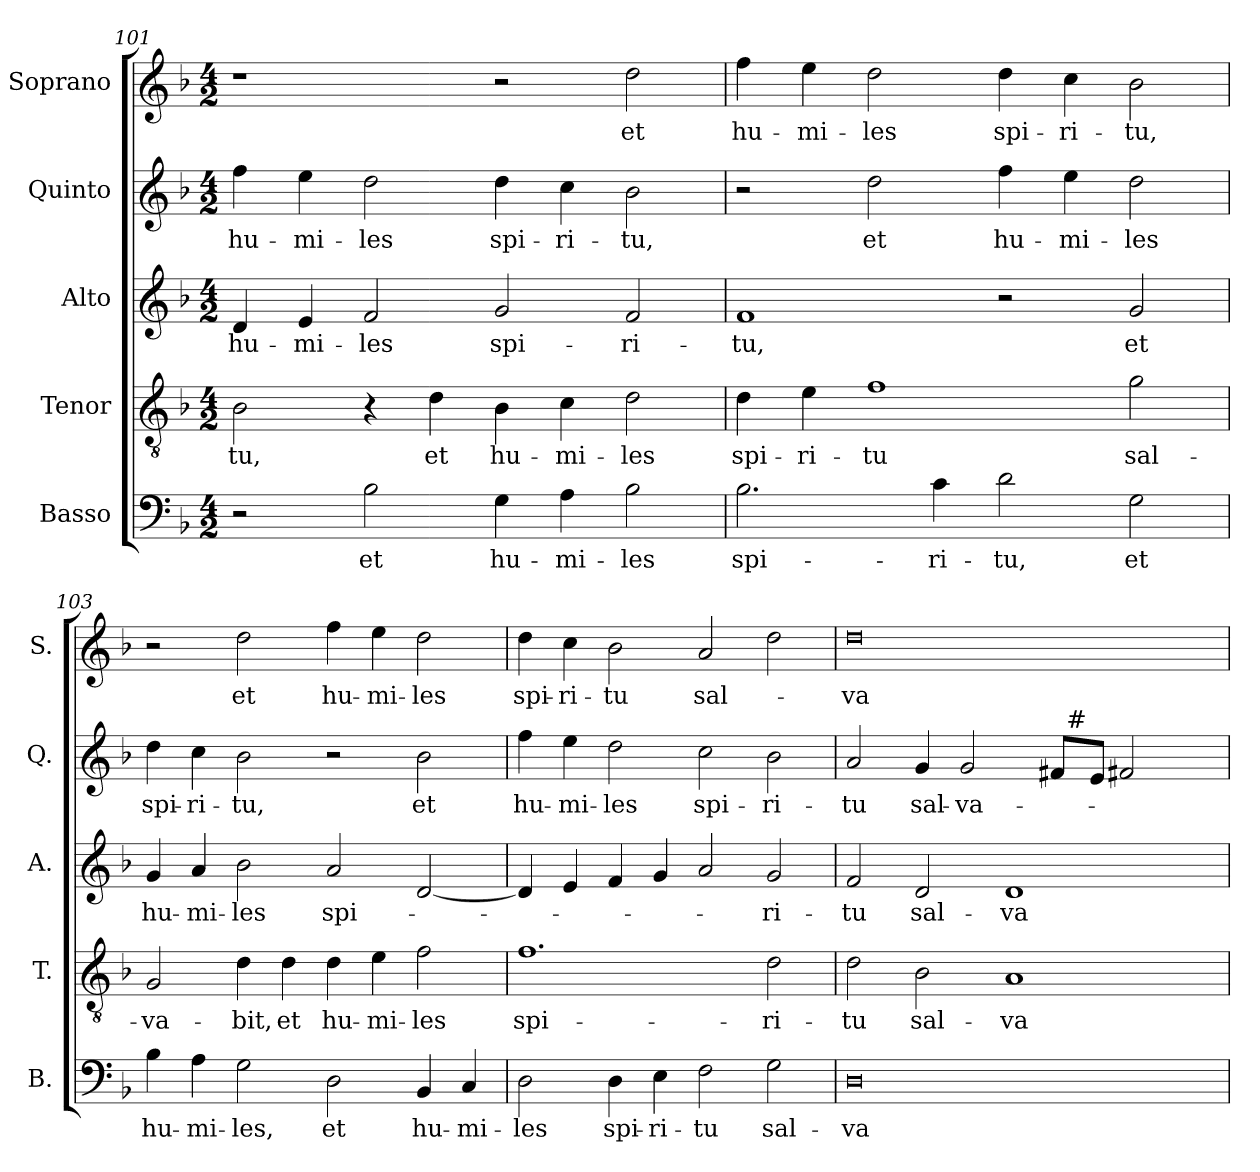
**kern	**text	**kern	**text	**kern	**text	**kern	**text	**kern	**text
*part5	*part5	*part4	*part4	*part3	*part3	*part2	*part2	*part1	*part1
*staff5	*staff5	*staff4	*staff4	*staff3	*staff3	*staff2	*staff2	*staff1	*staff1
*I"Basso	*	*I"Tenor	*	*I"Alto	*	*I"Quinto	*	*I"Soprano	*
*I'B.	*	*I'T.	*	*I'A.	*	*I'Q.	*	*I'S.	*
*clefF4	*	*clefGv2	*	*clefG2	*	*clefG2	*	*clefG2	*
*	*	*ITrd7c12	*	*	*	*	*	*	*
*k[b-]	*	*k[b-]	*	*k[b-]	*	*k[b-]	*	*k[b-]	*
*F:	*	*F:	*	*F:	*	*F:	*	*F:	*
*M4/2	*	*M4/2	*	*M4/2	*	*M4/2	*	*M4/2	*
=101	=101	=101	=101	=101	=101	=101	=101	=101	=101
!	!	!	!LO:LY:b:color=#000000	!	!	!	!	!	!
!	!	!	!	!	!LO:LY:b:color=#000000	!	!	!	!
!	!	!	!	!	!	!	!LO:LY:b:color=#000000	!	!
2r	.	2BB-i\	-tu,	4di/	hu-	4ffi\	hu-	1r	.
!	!	!	!	!	!LO:LY:b:color=#000000	!	!	!	!
!	!	!	!	!	!	!	!LO:LY:b:color=#000000	!	!
.	.	.	.	4ei/	-mi-	4eei\	-mi-	.	.
!	!LO:LY:b:color=#000000	!	!	!	!	!	!	!	!
!	!	!	!	!	!LO:LY:b:color=#000000	!	!	!	!
!	!	!	!	!	!	!	!LO:LY:b:color=#000000	!	!
2B-i\	et	4r	.	2fi/	-les	2ddi\	-les	.	.
!	!	!	!LO:LY:b:color=#000000	!	!	!	!	!	!
.	.	4Di\	et	.	.	.	.	.	.
!	!LO:LY:b:color=#000000	!	!	!	!	!	!	!	!
!	!	!	!LO:LY:b:color=#000000	!	!	!	!	!	!
!	!	!	!	!	!LO:LY:b:color=#000000	!	!	!	!
!	!	!	!	!	!	!	!LO:LY:b:color=#000000	!	!
4Gi\	hu-	4BB-i\	hu-	2gi/	spi-	4ddi\	spi-	2r	.
!	!LO:LY:b:color=#000000	!	!	!	!	!	!	!	!
!	!	!	!LO:LY:b:color=#000000	!	!	!	!	!	!
!	!	!	!	!	!	!	!LO:LY:b:color=#000000	!	!
4Ai\	-mi-	4Ci\	-mi-	.	.	4cci\	-ri-	.	.
!	!LO:LY:b:color=#000000	!	!	!	!	!	!	!	!
!	!	!	!LO:LY:b:color=#000000	!	!	!	!	!	!
!	!	!	!	!	!LO:LY:b:color=#000000	!	!	!	!
!	!	!	!	!	!	!	!LO:LY:b:color=#000000	!	!
!	!	!	!	!	!	!	!	!	!LO:LY:b:color=#000000
2B-i\	-les	2Di\	-les	2fi/	-ri-	2b-i\	-tu,	2ddi\	et
!!LO:LB:g=z
=102	=102	=102	=102	=102	=102	=102	=102	=102	=102
!	!LO:LY:b:color=#000000	!	!	!	!	!	!	!	!
!	!	!	!LO:LY:b:color=#000000	!	!	!	!	!	!
!	!	!	!	!	!LO:LY:b:color=#000000	!	!	!	!
!	!	!	!	!	!	!	!	!	!LO:LY:b:color=#000000
2.B-i\	spi-	4Di\	spi-	1fi	-tu,	2r	.	4ffi\	hu-
!	!	!	!LO:LY:b:color=#000000	!	!	!	!	!	!
!	!	!	!	!	!	!	!	!	!LO:LY:b:color=#000000
.	.	4Ei\	-ri-	.	.	.	.	4eei\	-mi-
!	!	!	!LO:LY:b:color=#000000	!	!	!	!	!	!
!	!	!	!	!	!	!	!LO:LY:b:color=#000000	!	!
!	!	!	!	!	!	!	!	!	!LO:LY:b:color=#000000
.	.	1Fi	-tu	.	.	2ddi\	et	2ddi\	-les
!	!LO:LY:b:color=#000000	!	!	!	!	!	!	!	!
4ci\	-ri-	.	.	.	.	.	.	.	.
!	!LO:LY:b:color=#000000	!	!	!	!	!	!	!	!
!	!	!	!	!	!	!	!LO:LY:b:color=#000000	!	!
!	!	!	!	!	!	!	!	!	!LO:LY:b:color=#000000
2di\	-tu,	.	.	2r	.	4ffi\	hu-	4ddi\	spi-
!	!	!	!	!	!	!	!LO:LY:b:color=#000000	!	!
!	!	!	!	!	!	!	!	!	!LO:LY:b:color=#000000
.	.	.	.	.	.	4eei\	-mi-	4cci\	-ri-
!	!LO:LY:b:color=#000000	!	!	!	!	!	!	!	!
!	!	!	!LO:LY:b:color=#000000	!	!	!	!	!	!
!	!	!	!	!	!LO:LY:b:color=#000000	!	!	!	!
!	!	!	!	!	!	!	!LO:LY:b:color=#000000	!	!
!	!	!	!	!	!	!	!	!	!LO:LY:b:color=#000000
2Gi\	et	2Gi\	sal-	2gi/	et	2ddi\	-les	2b-i\	-tu,
=103	=103	=103	=103	=103	=103	=103	=103	=103	=103
!	!LO:LY:b:color=#000000	!	!	!	!	!	!	!	!
!	!	!	!LO:LY:b:color=#000000	!	!	!	!	!	!
!	!	!	!	!	!LO:LY:b:color=#000000	!	!	!	!
!	!	!	!	!	!	!	!LO:LY:b:color=#000000	!	!
4B-i\	hu-	2GGi/	-va-	4gi/	hu-	4ddi\	spi-	2r	.
!	!LO:LY:b:color=#000000	!	!	!	!	!	!	!	!
!	!	!	!	!	!LO:LY:b:color=#000000	!	!	!	!
!	!	!	!	!	!	!	!LO:LY:b:color=#000000	!	!
4Ai\	-mi-	.	.	4ai/	-mi-	4cci\	-ri-	.	.
!	!LO:LY:b:color=#000000	!	!	!	!	!	!	!	!
!	!	!	!LO:LY:b:color=#000000	!	!	!	!	!	!
!	!	!	!	!	!LO:LY:b:color=#000000	!	!	!	!
!	!	!	!	!	!	!	!LO:LY:b:color=#000000	!	!
!	!	!	!	!	!	!	!	!	!LO:LY:b:color=#000000
2Gi\	-les,	4Di\	-bit,	2b-i\	-les	2b-i\	-tu,	2ddi\	et
!	!	!	!LO:LY:b:color=#000000	!	!	!	!	!	!
.	.	4Di\	et	.	.	.	.	.	.
!	!LO:LY:b:color=#000000	!	!	!	!	!	!	!	!
!	!	!	!LO:LY:b:color=#000000	!	!	!	!	!	!
!	!	!	!	!	!LO:LY:b:color=#000000	!	!	!	!
!	!	!	!	!	!	!	!	!	!LO:LY:b:color=#000000
2Di\	et	4Di\	hu-	2ai/	spi-	2r	.	4ffi\	hu-
!	!	!	!LO:LY:b:color=#000000	!	!	!	!	!	!
!	!	!	!	!	!	!	!	!	!LO:LY:b:color=#000000
.	.	4Ei\	-mi-	.	.	.	.	4eei\	-mi-
!	!LO:LY:b:color=#000000	!	!	!	!	!	!	!	!
!	!	!	!LO:LY:b:color=#000000	!	!	!	!	!	!
!	!	!	!	!	!	!	!LO:LY:b:color=#000000	!	!
!	!	!	!	!	!	!	!	!	!LO:LY:b:color=#000000
4BB-i/	hu-	2Fi\	-les	[2di/	.	2b-i\	et	2ddi\	-les
!	!LO:LY:b:color=#000000	!	!	!	!	!	!	!	!
4Ci/	-mi-	.	.	.	.	.	.	.	.
=104	=104	=104	=104	=104	=104	=104	=104	=104	=104
!	!LO:LY:b:color=#000000	!	!	!	!	!	!	!	!
!	!	!	!LO:LY:b:color=#000000	!	!	!	!	!	!
!	!	!	!	!	!	!	!LO:LY:b:color=#000000	!	!
!	!	!	!	!	!	!	!	!	!LO:LY:b:color=#000000
2Di\	-les	1.Fi	spi-	4di/]	.	4ffi\	hu-	4ddi\	spi-
!	!	!	!	!	!	!	!LO:LY:b:color=#000000	!	!
!	!	!	!	!	!	!	!	!	!LO:LY:b:color=#000000
.	.	.	.	4ei/	.	4eei\	-mi-	4cci\	-ri-
!	!LO:LY:b:color=#000000	!	!	!	!	!	!	!	!
!	!	!	!	!	!	!	!LO:LY:b:color=#000000	!	!
!	!	!	!	!	!	!	!	!	!LO:LY:b:color=#000000
4Di\	spi-	.	.	4fi/	.	2ddi\	-les	2b-i\	-tu
!	!LO:LY:b:color=#000000	!	!	!	!	!	!	!	!
4Ei\	-ri-	.	.	4gi/	.	.	.	.	.
!	!LO:LY:b:color=#000000	!	!	!	!	!	!	!	!
!	!	!	!	!	!	!	!LO:LY:b:color=#000000	!	!
!	!	!	!	!	!	!	!	!	!LO:LY:b:color=#000000
2Fi\	-tu	.	.	2ai/	.	2cci\	spi-	2ai/	sal-
!	!LO:LY:b:color=#000000	!	!	!	!	!	!	!	!
!	!	!	!LO:LY:b:color=#000000	!	!	!	!	!	!
!	!	!	!	!	!LO:LY:b:color=#000000	!	!	!	!
!	!	!	!	!	!	!	!LO:LY:b:color=#000000	!	!
2Gi\	sal-	2Di\	-ri-	2gi/	-ri-	2b-i\	-ri-	2ddi\	.
=105	=105	=105	=105	=105	=105	=105	=105	=105	=105
!	!LO:LY:b:color=#000000	!	!	!	!	!	!	!	!
!	!	!	!LO:LY:b:color=#000000	!	!	!	!	!	!
!	!	!	!	!	!LO:LY:b:color=#000000	!	!	!	!
!	!	!	!	!	!	!	!LO:LY:b:color=#000000	!	!
!	!	!	!	!	!	!	!	!	!LO:LY:b:color=#000000
*	*	*	*	*	*	*^	*	*	*
0Di	-va-	2Di\	-tu	2fi/	-tu	2ai/	1ryy	-tu	0ddi	-va-
!	!	!	!LO:LY:b:color=#000000	!	!	!	!	!	!	!
!	!	!	!	!	!LO:LY:b:color=#000000	!	!	!	!	!
!	!	!	!	!	!	!	!	!LO:LY:b:color=#000000	!	!
.	.	2BB-i\	sal-	2di/	sal-	4gi/	.	sal-	.	.
!	!	!	!	!	!	!	!	!LO:LY:b:color=#000000	!	!
.	.	.	.	.	.	2gi/	.	-va-	.	.
!	!	!	!LO:LY:b:color=#000000	!	!	!	!	!	!	!
!	!	!	!	!	!LO:LY:b:color=#000000	!	!	!	!	!
.	.	1AAi	-va-	1di	-va-	.	4ryy	.	.	.
.	.	.	.	.	.	8f#i/L	32ryy	.	.	.
.	.	.	.	.	.	.	256ryy	.	.	.
!	!	!	!	!	!	!	!LO:TX:a:t=#	!	!	!
.	.	.	.	.	.	.	2ryy	.	.	.
.	.	.	.	.	.	8ei/J	.	.	.	.
.	.	.	.	.	.	2f#Xi/	.	.	.	.
.	.	.	.	.	.	.	8ryy	.	.	.
.	.	.	.	.	.	.	16ryy	.	.	.
.	.	.	.	.	.	.	64..ryy	.	.	.
*	*	*	*	*	*	*v	*v	*	*	*
=	=	=	=	=	=	=	=	=	=
*-	*-	*-	*-	*-	*-	*-	*-	*-	*-
